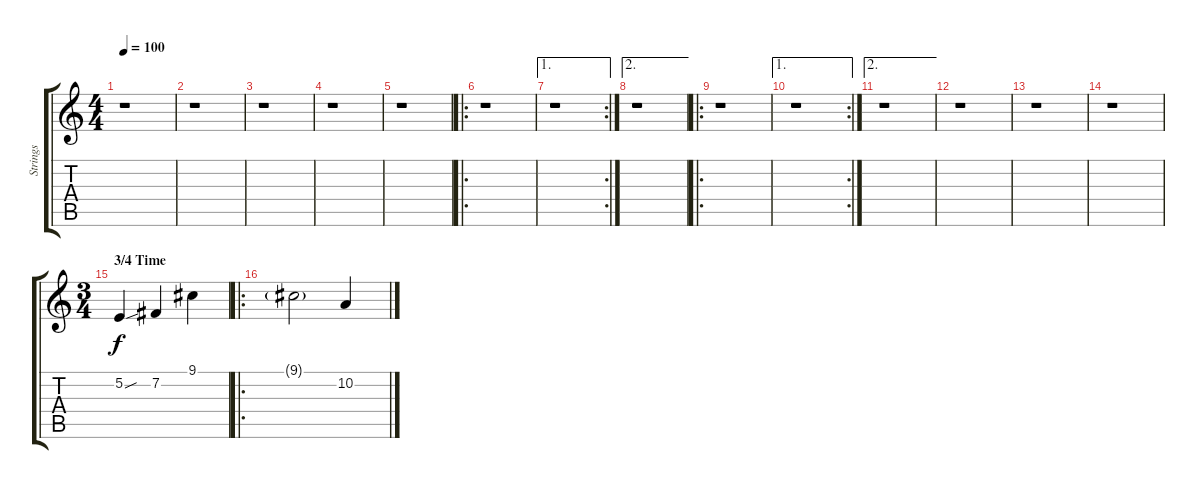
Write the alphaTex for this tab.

\track ("Strings" "Strings") {instrument stringensemble1}
\staff {score tabs}
\tuning (E4 B3 G3 D3 A2 E2) {hide}
\ts (4 4)
\tempo 100
\clef g2
\ks c
r.1{dy f} |
r.1 |
r.1 |
r.1 |
r.1 |
\ro
r.1 |
\ae 1
\rc 2
r.1 |
\ae 2
r.1 |
\ro
r.1 |
\ae 1
\rc 2
r.1 |
\ae 2
r.1 |
r.1 |
r.1 |
r.1 |
\ts (3 4)
\section ("" "3/4 Time")
5.2{sou}.4 7.2.4 9.1.4 |
\ro
9.1{g}.2 10.2.4
